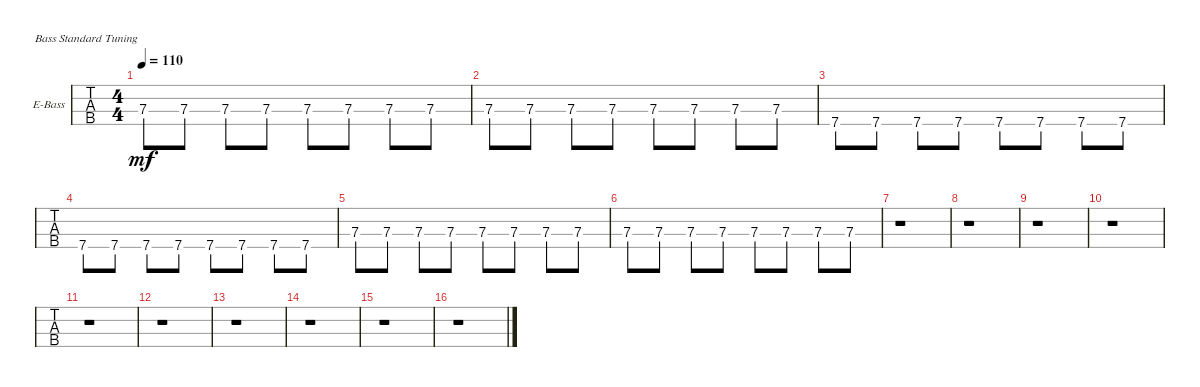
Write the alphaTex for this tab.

\defaultSystemsLayout 4
\bracketExtendMode groupsimilarinstruments
\firstSystemTrackNameOrientation horizontal
\otherSystemsTrackNameOrientation horizontal
\track ("Nikolai" "E-Bass") {instrument electricbassfinger}
\staff {tabs}
\tuning (G2 D2 A1 E1)
\ts (4 4)
\tempo 110
\clef f4
\ks c
7.3.8{dy mf} 7.3.8 7.3.8 7.3.8 7.3.8 7.3.8 7.3.8 7.3.8 |
7.3.8 7.3.8 7.3.8 7.3.8 7.3.8 7.3.8 7.3.8 7.3.8 |
7.4.8 7.4.8 7.4.8 7.4.8 7.4.8 7.4.8 7.4.8 7.4.8 |
7.4.8 7.4.8 7.4.8 7.4.8 7.4.8 7.4.8 7.4.8 7.4.8 |
7.3.8 7.3.8 7.3.8 7.3.8 7.3.8 7.3.8 7.3.8 7.3.8 |
7.3.8 7.3.8 7.3.8 7.3.8 7.3.8 7.3.8 7.3.8 7.3.8 |
r.1 |
r.1 |
r.1 |
r.1 |
r.1 |
r.1 |
r.1 |
r.1 |
r.1 |
r.1
